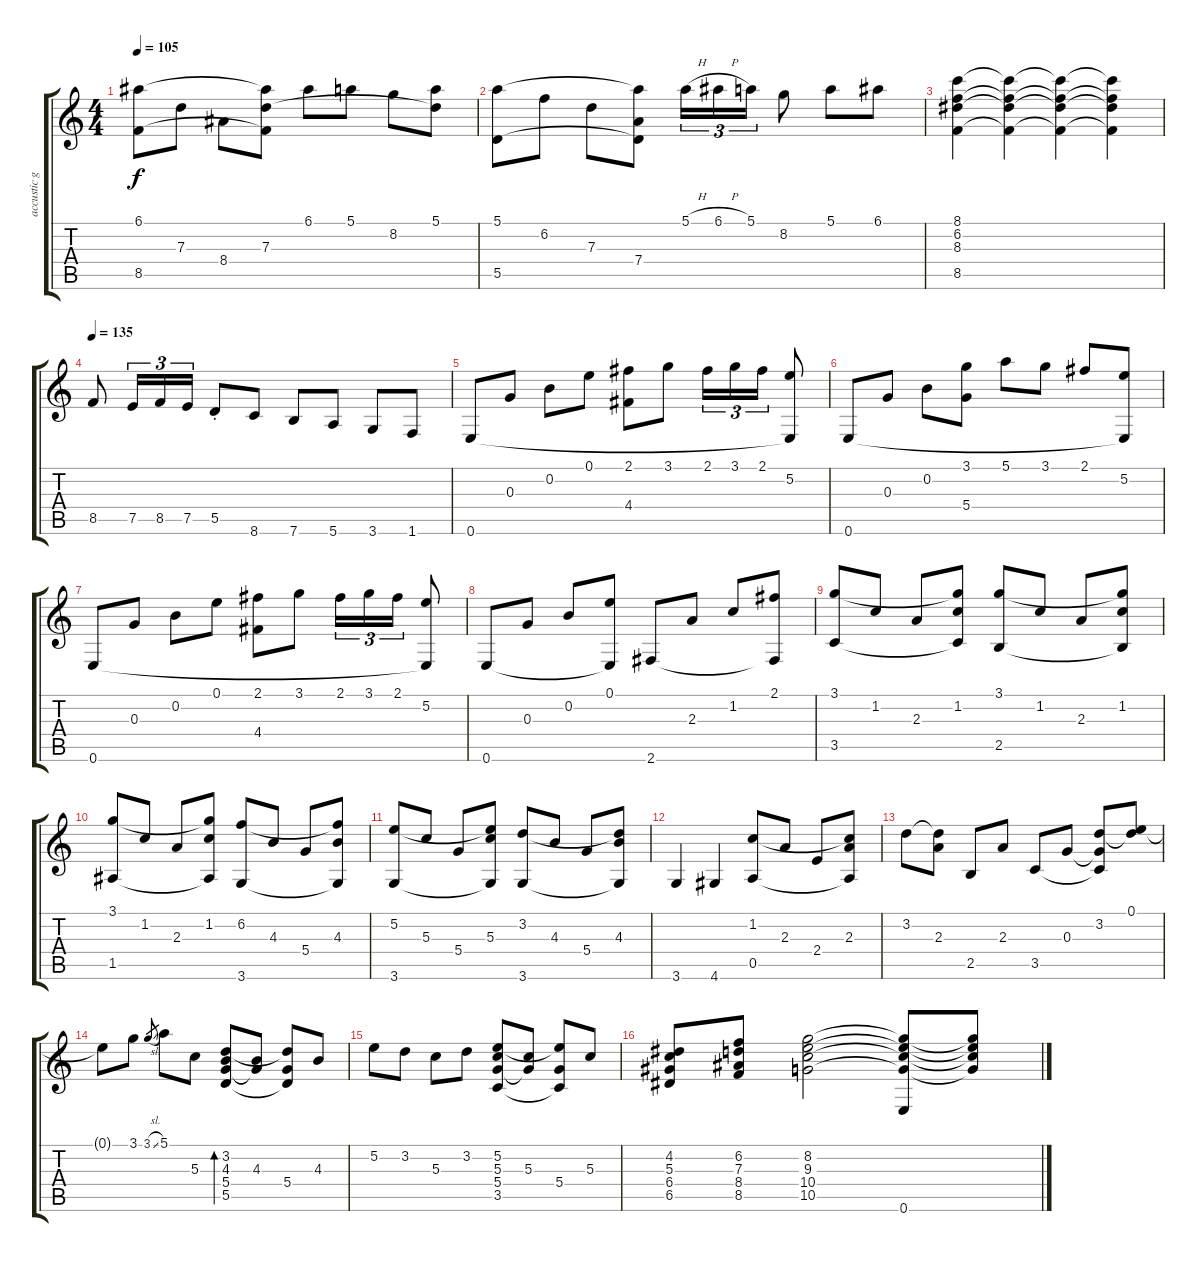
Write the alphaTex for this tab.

\track ("accustic guitar" "accustic g") {instrument acousticguitarnylon}
\staff {score tabs}
\tuning (E4 B3 G3 D3 A2 E2) {hide}
\ts (4 4)
\tempo 105
\clef g2
\ks c
(6.1 8.5).8{dy f} 7.3.8 8.4.8 (6.1{t} 7.3 8.5{t}).8 6.1.8 5.1.8 8.2.8 (5.1 7.3{t}).8 |
(5.1 5.5).8 6.2.8 7.3.8 (5.1{t} 7.4 5.5{t}).8 5.1{h}.16{tu (3 2)} 6.1{h}.16{tu (3 2)} 5.1.16{tu (3 2)} 8.2.8 5.1.8 6.1.8 |
(8.1 6.2 8.3 8.5).4 (8.1{t} 6.2{t} 8.3{t} 8.5{t}).4 (8.1{t} 6.2{t} 8.3{t} 8.5{t}).4 (8.1{t} 6.2{t} 8.3{t} 8.5{t}).4 |
\tempo 135
8.5.8 7.5.16{tu (3 2)} 8.5.16{tu (3 2)} 7.5.16{tu (3 2)} 5.5{st}.8 8.6.8 7.6.8 5.6.8 3.6.8 1.6.8 |
0.6.8 0.3.8 0.2.8 0.1.8 (2.1 4.4).8 3.1.8 2.1.16{tu (3 2)} 3.1.16{tu (3 2)} 2.1.16{tu (3 2)} (5.2 0.6{t}).8 |
0.6.8 0.3.8 0.2.8 (3.1 5.4).8 5.1.8 3.1.8 2.1.8 (5.2 0.6{t}).8 |
0.6.8 0.3.8 0.2.8 0.1.8 (2.1 4.4).8 3.1.8 2.1.16{tu (3 2)} 3.1.16{tu (3 2)} 2.1.16{tu (3 2)} (5.2 0.6{t}).8 |
0.6.8 0.3.8 0.2.8 (0.1 0.6{t}).8 2.6.8 2.3.8 1.2.8 (2.1 2.6{t}).8 |
(3.1 3.5).8 1.2.8 2.3.8 (3.1{t} 1.2 3.5{t}).8 (3.1 2.5).8 1.2.8 2.3.8 (3.1{t} 1.2 2.5{t}).8 |
(3.1 1.5).8 1.2.8 2.3.8 (3.1{t} 1.2 1.5{t}).8 (6.2 3.6).8 4.3.8 5.4.8 (6.2{t} 4.3 3.6{t}).8 |
(5.2 3.6).8 5.3.8 5.4.8 (5.2{t} 5.3 3.6{t}).8 (3.2 3.6).8 4.3.8 5.4.8 (3.2{t} 4.3 3.6{t}).8 |
3.6.4 4.6.4 (1.2 0.5).8 2.3.8 2.4.8 (1.2{t} 2.3 0.5{t}).8 |
3.2.8 (3.2{t} 2.3).8 2.5.8 2.3.8 3.5.8 0.3.8 (3.2 0.3{t} 3.5{t}).8 (0.1 3.2{t}).8 |
0.1{t}.8 3.1.8 3.1{sl}.8{gr} 5.1.8 5.3.8 (3.2 4.3 5.4 5.5).8{bd 480} (4.3 5.4{t}).8 (3.2{t} 5.4 5.5{t}).8 4.3.8 |
5.2.8 3.2.8 5.3.8 3.2.8 (5.2 5.3 5.4 3.5).8 (5.3 5.4{t}).8 (5.2{t} 5.4 3.5{t}).8 5.3.8 |
(4.2 5.3 6.4 6.5).8 (6.2 7.3 8.4 8.5).8 (8.2 9.3 10.4 10.5).2 (8.2{t} 9.3{t} 10.4{t} 10.5{t} 0.6).8 (8.2{t} 9.3{t} 10.4{t} 10.5{t}).8
